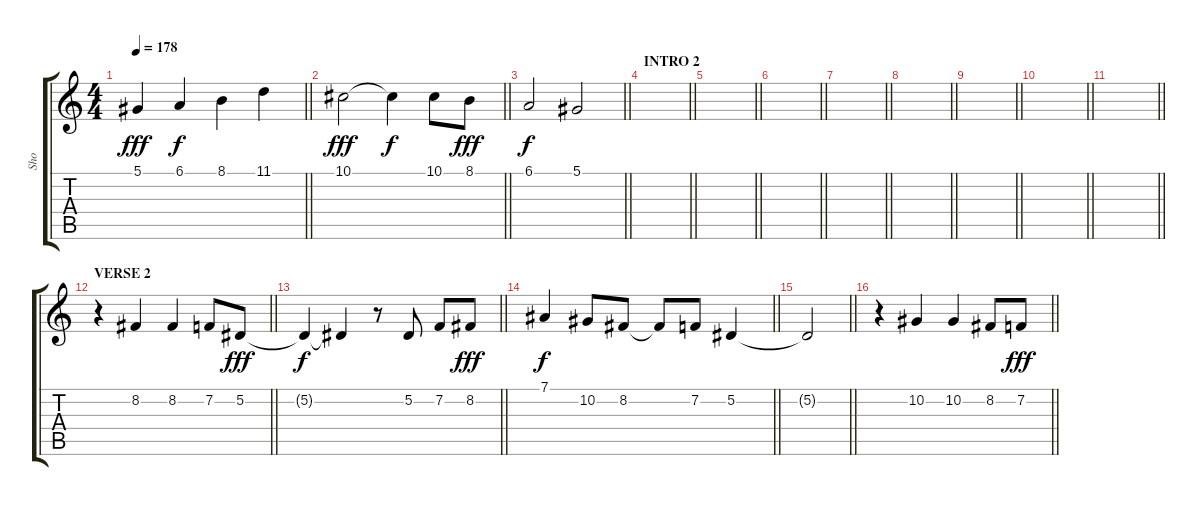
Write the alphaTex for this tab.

\track ("Sho" "Sho") {instrument sopranosax}
\staff {score tabs}
\tuning (Eb4 Bb3 Gb3 Db3 Ab2 Eb2) {hide}
\ts (4 4)
\tempo 178
\clef g2
\barLineRight lightlight
\ks c
5.1.4{dy fff} 6.1.4{dy f} 8.1.4 11.1.4 |
\barLineRight lightlight
10.1.2{dy fff} 10.1{t}.4{dy f} 10.1.8 8.1.8{dy fff} |
\barLineRight lightlight
6.1.2{dy f} 5.1.2 |
\section ("" "INTRO 2")
\barLineRight lightlight
|
\barLineRight lightlight
|
\barLineRight lightlight
|
\barLineRight lightlight
|
\barLineRight lightlight
|
\barLineRight lightlight
|
\barLineRight lightlight
|
\barLineRight lightlight
|
\section ("" "VERSE 2")
\barLineRight lightlight
r.4 8.2.4 8.2.4 7.2.8 5.2.8{dy fff} |
\barLineRight lightlight
5.2{t}.4{dy f} 5.2{t}.4 r.8 5.2.8 7.2.8 8.2.8{dy fff} |
\barLineRight lightlight
7.1.4{dy f} 10.2.8 8.2.8 8.2{t}.8 7.2.8 5.2.4 |
\barLineRight lightlight
5.2{t}.2 |
\barLineRight lightlight
r.4 10.2.4 10.2.4 8.2.8 7.2.8{dy fff}
